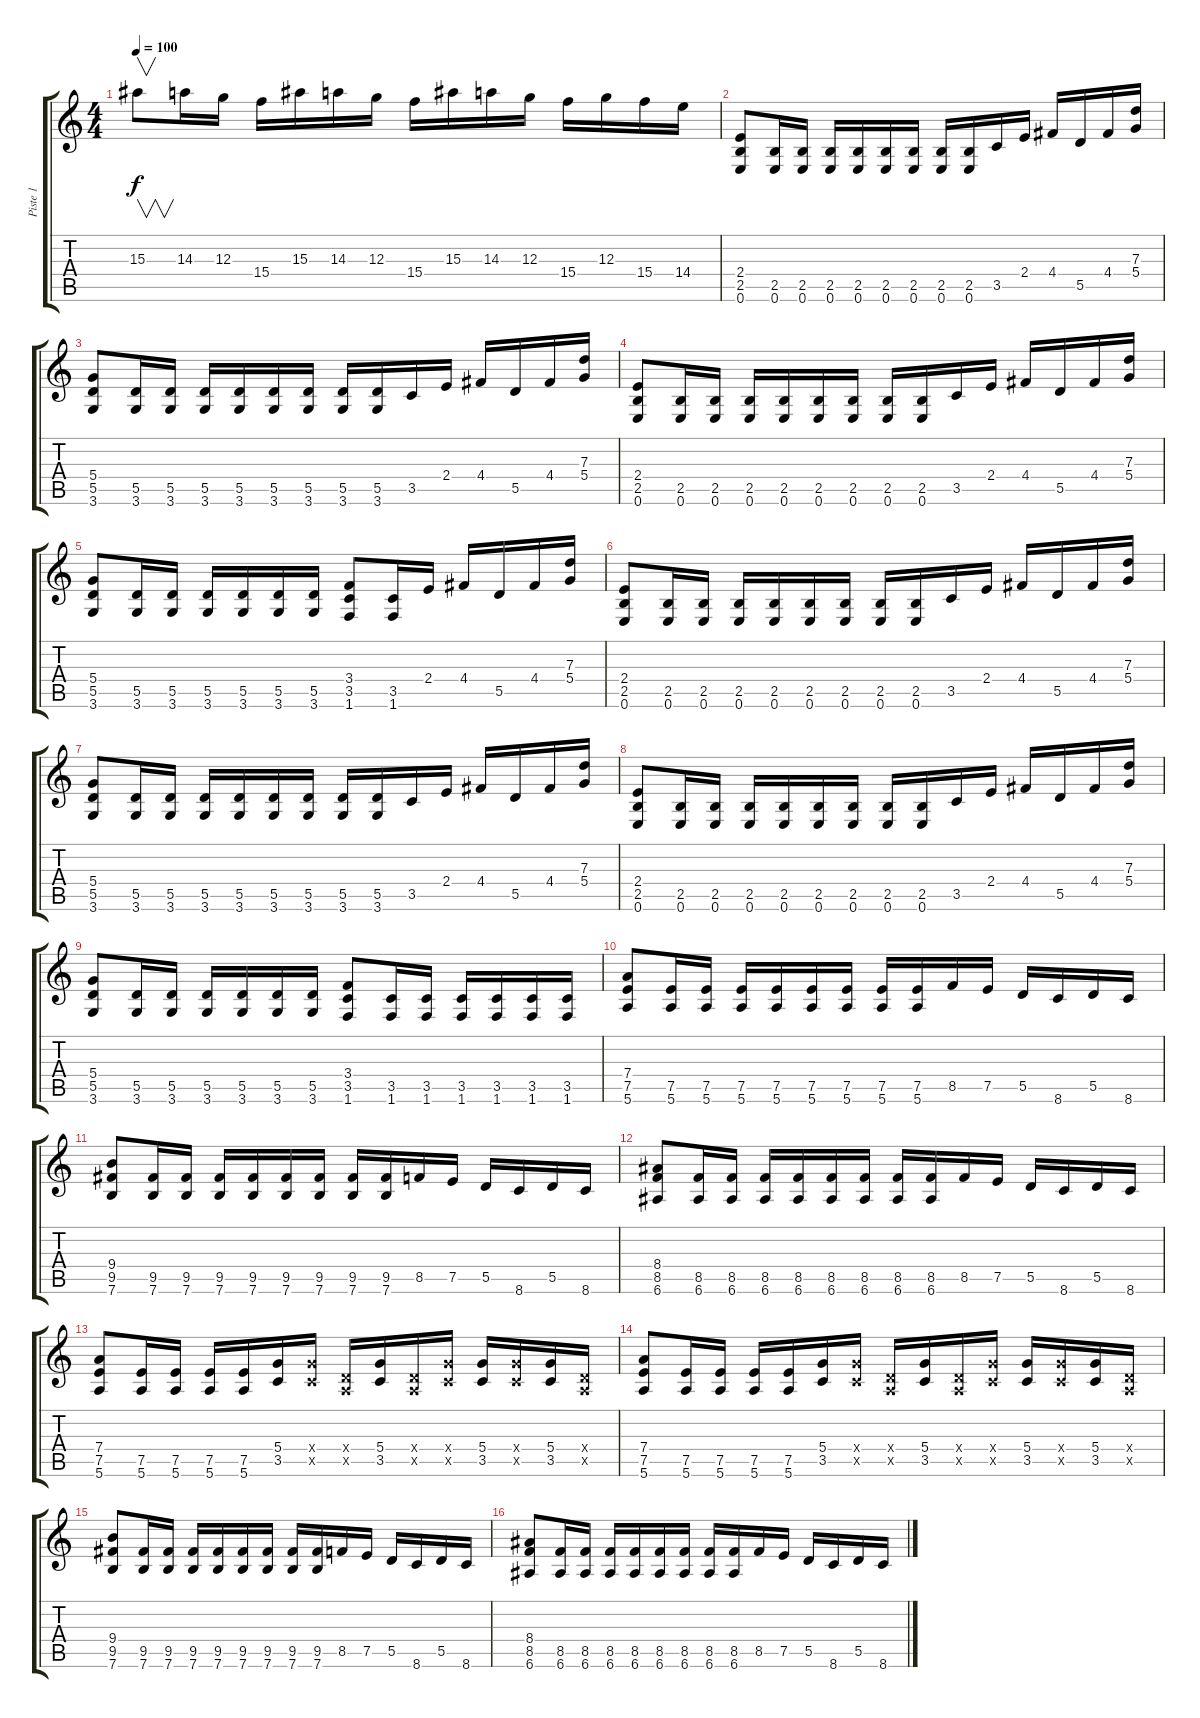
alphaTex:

\track ("Piste 1" "Piste 1") {instrument distortionguitar}
\staff {score tabs}
\tuning (E4 B3 G3 D3 A2 E2) {hide}
\ts (4 4)
\tempo 100
\clef g2
\ks c
15.3.8{v dy f} 14.3.16 12.3.16 15.4.16 15.3.16 14.3.16 12.3.16 15.4.16 15.3.16 14.3.16 12.3.16 15.4.16 12.3.16 15.4.16 14.4.16 |
(2.4 2.5 0.6).8 (2.5 0.6).16 (2.5 0.6).16 (2.5 0.6).16 (2.5 0.6).16 (2.5 0.6).16 (2.5 0.6).16 (2.5 0.6).16 (2.5 0.6).16 3.5.16 2.4.16 4.4.16 5.5.16 4.4.16 (7.3 5.4).16 |
(5.4 5.5 3.6).8 (5.5 3.6).16 (5.5 3.6).16 (5.5 3.6).16 (5.5 3.6).16 (5.5 3.6).16 (5.5 3.6).16 (5.5 3.6).16 (5.5 3.6).16 3.5.16 2.4.16 4.4.16 5.5.16 4.4.16 (7.3 5.4).16 |
(2.4 2.5 0.6).8 (2.5 0.6).16 (2.5 0.6).16 (2.5 0.6).16 (2.5 0.6).16 (2.5 0.6).16 (2.5 0.6).16 (2.5 0.6).16 (2.5 0.6).16 3.5.16 2.4.16 4.4.16 5.5.16 4.4.16 (7.3 5.4).16 |
(5.4 5.5 3.6).8 (5.5 3.6).16 (5.5 3.6).16 (5.5 3.6).16 (5.5 3.6).16 (5.5 3.6).16 (5.5 3.6).16 (3.4 3.5 1.6).8 (3.5 1.6).16 2.4.16 4.4.16 5.5.16 4.4.16 (7.3 5.4).16 |
(2.4 2.5 0.6).8 (2.5 0.6).16 (2.5 0.6).16 (2.5 0.6).16 (2.5 0.6).16 (2.5 0.6).16 (2.5 0.6).16 (2.5 0.6).16 (2.5 0.6).16 3.5.16 2.4.16 4.4.16 5.5.16 4.4.16 (7.3 5.4).16 |
(5.4 5.5 3.6).8 (5.5 3.6).16 (5.5 3.6).16 (5.5 3.6).16 (5.5 3.6).16 (5.5 3.6).16 (5.5 3.6).16 (5.5 3.6).16 (5.5 3.6).16 3.5.16 2.4.16 4.4.16 5.5.16 4.4.16 (7.3 5.4).16 |
(2.4 2.5 0.6).8 (2.5 0.6).16 (2.5 0.6).16 (2.5 0.6).16 (2.5 0.6).16 (2.5 0.6).16 (2.5 0.6).16 (2.5 0.6).16 (2.5 0.6).16 3.5.16 2.4.16 4.4.16 5.5.16 4.4.16 (7.3 5.4).16 |
(5.4 5.5 3.6).8 (5.5 3.6).16 (5.5 3.6).16 (5.5 3.6).16 (5.5 3.6).16 (5.5 3.6).16 (5.5 3.6).16 (3.4 3.5 1.6).8 (3.5 1.6).16 (3.5 1.6).16 (3.5 1.6).16 (3.5 1.6).16 (3.5 1.6).16 (3.5 1.6).16 |
(7.4 7.5 5.6).8 (7.5 5.6).16 (7.5 5.6).16 (7.5 5.6).16 (7.5 5.6).16 (7.5 5.6).16 (7.5 5.6).16 (7.5 5.6).16 (7.5 5.6).16 8.5.16 7.5.16 5.5.16 8.6.16 5.5.16 8.6.16 |
(9.4 9.5 7.6).8 (9.5 7.6).16 (9.5 7.6).16 (9.5 7.6).16 (9.5 7.6).16 (9.5 7.6).16 (9.5 7.6).16 (9.5 7.6).16 (9.5 7.6).16 8.5.16 7.5.16 5.5.16 8.6.16 5.5.16 8.6.16 |
(8.4 8.5 6.6).8 (8.5 6.6).16 (8.5 6.6).16 (8.5 6.6).16 (8.5 6.6).16 (8.5 6.6).16 (8.5 6.6).16 (8.5 6.6).16 (8.5 6.6).16 8.5.16 7.5.16 5.5.16 8.6.16 5.5.16 8.6.16 |
(7.4 7.5 5.6).8 (7.5 5.6).16 (7.5 5.6).16 (7.5 5.6).16 (7.5 5.6).16 (5.4 3.5).16 (5.4{x} 3.5{x}).16 (0.4{x} 0.5{x}).16 (5.4 3.5).16 (0.4{x} 0.5{x}).16 (5.4{x} 3.5{x}).16 (5.4 3.5).16 (5.4{x} 3.5{x}).16 (5.4 3.5).16 (0.4{x} 0.5{x}).16 |
(7.4 7.5 5.6).8 (7.5 5.6).16 (7.5 5.6).16 (7.5 5.6).16 (7.5 5.6).16 (5.4 3.5).16 (5.4{x} 3.5{x}).16 (0.4{x} 0.5{x}).16 (5.4 3.5).16 (0.4{x} 0.5{x}).16 (5.4{x} 3.5{x}).16 (5.4 3.5).16 (5.4{x} 3.5{x}).16 (5.4 3.5).16 (0.4{x} 0.5{x}).16 |
(9.4 9.5 7.6).8 (9.5 7.6).16 (9.5 7.6).16 (9.5 7.6).16 (9.5 7.6).16 (9.5 7.6).16 (9.5 7.6).16 (9.5 7.6).16 (9.5 7.6).16 8.5.16 7.5.16 5.5.16 8.6.16 5.5.16 8.6.16 |
(8.4 8.5 6.6).8 (8.5 6.6).16 (8.5 6.6).16 (8.5 6.6).16 (8.5 6.6).16 (8.5 6.6).16 (8.5 6.6).16 (8.5 6.6).16 (8.5 6.6).16 8.5.16 7.5.16 5.5.16 8.6.16 5.5.16 8.6.16
